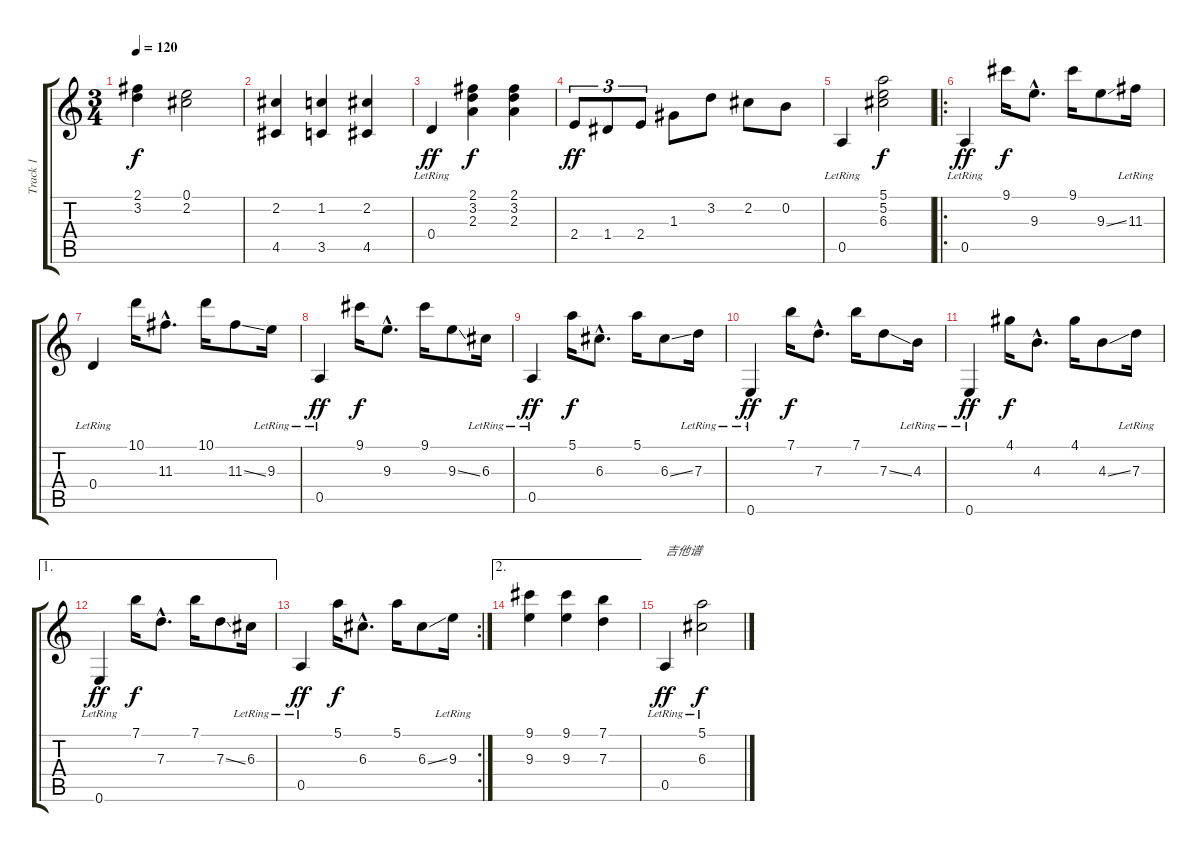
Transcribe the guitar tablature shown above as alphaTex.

\track ("Track 1" "Track 1") {instrument acousticguitarnylon}
\staff {score tabs}
\tuning (E4 B3 G3 D3 A2 E2) {hide}
\ts (3 4)
\tempo 120
\clef g2
\ks c
(2.1 3.2).4{dy f} (0.1 2.2).2 |
(2.2 4.5).4 (1.2 3.5).4 (2.2 4.5).4 |
0.4{lr}.4{dy ff} (2.1 3.2 2.3).4{dy f} (2.1 3.2 2.3).4 |
2.4.8{tu (3 2) dy ff} 1.4.8{tu (3 2)} 2.4.8{tu (3 2)} 1.3.8 3.2.8 2.2.8 0.2.8 |
0.5{lr}.4 (5.1 5.2 6.3).2{dy f} |
\ro
0.5{lr}.4{dy ff} 9.1.16{dy f} 9.3{hac}.8{d} 9.1.16 9.3{ss}.8 11.3{lr}.16 |
0.4{lr}.4 10.1.16 11.3{hac}.8{d} 10.1.16 11.3{ss}.8 9.3{lr}.16 |
0.5{lr}.4{dy ff} 9.1.16{dy f} 9.3{hac}.8{d} 9.1.16 9.3{ss}.8 6.3{lr}.16 |
0.5{lr}.4{dy ff} 5.1.16{dy f} 6.3{hac}.8{d} 5.1.16 6.3{ss}.8 7.3{lr}.16 |
0.6{lr}.4{dy ff} 7.1.16{dy f} 7.3{hac}.8{d} 7.1.16 7.3{ss}.8 4.3{lr}.16 |
0.6{lr}.4{dy ff} 4.1.16{dy f} 4.3{hac}.8{d} 4.1.16 4.3{ss}.8 7.3{lr}.16 |
\ae 1
0.6{lr}.4{dy ff} 7.1.16{dy f} 7.3{hac}.8{d} 7.1.16 7.3{ss}.8 6.3{lr}.16 |
\rc 2
0.5{lr}.4{dy ff} 5.1.16{dy f} 6.3{hac}.8{d} 5.1.16 6.3{ss}.8 9.3{lr}.16 |
\ae 2
(9.1 9.3).4 (9.1 9.3).4 (7.1 7.3).4 |
0.5{lr}.4{txt "吉他谱" dy ff} (5.1{lr} 6.3{lr}).2{dy f}
